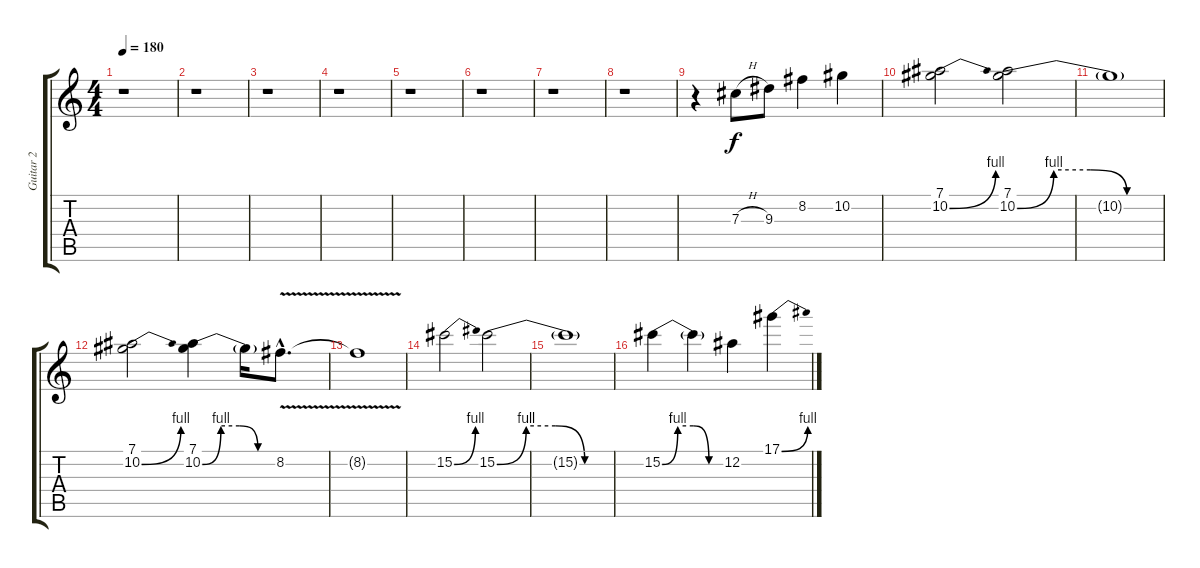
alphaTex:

\track ("Guitar 2" "Guitar 2") {instrument distortionguitar}
\staff {score tabs}
\tuning (Eb4 Bb3 Gb3 Db3 Ab2 Eb2) {hide}
\ts (4 4)
\tempo 180
\clef g2
\ks c
r.1{dy f instrument distortionguitar} |
r.1 |
r.1 |
r.1 |
r.1 |
r.1 |
r.1 |
r.1 |
r.4 7.3{h}.8 9.3.8 8.2.4 10.2.4 |
(7.1 10.2{be (bend 0 0 60 4)}).2 (7.1 10.2{be (custom 0 0 15 4 30 4 45 0 60 0)}).2 |
10.2{t}.1 |
(7.1 10.2{be (bend 0 0 60 4)}).2 (7.1 10.2{be (custom 0 0 15 4 30 4 45 0 60 0)}).4 10.2{t}.16 8.2{v hac}.8{d} |
8.2{t}.1 |
15.2{be (bend 0 0 60 4)}.2 15.2{be (custom 0 0 15 4 30 4 45 0 60 0)}.2 |
15.2{t}.1 |
15.2{be (custom 0 0 15 4 30 4 45 0 60 0)}.4 15.2{t}.4 12.2.4 17.1{be (bend 0 0 60 4)}.4
